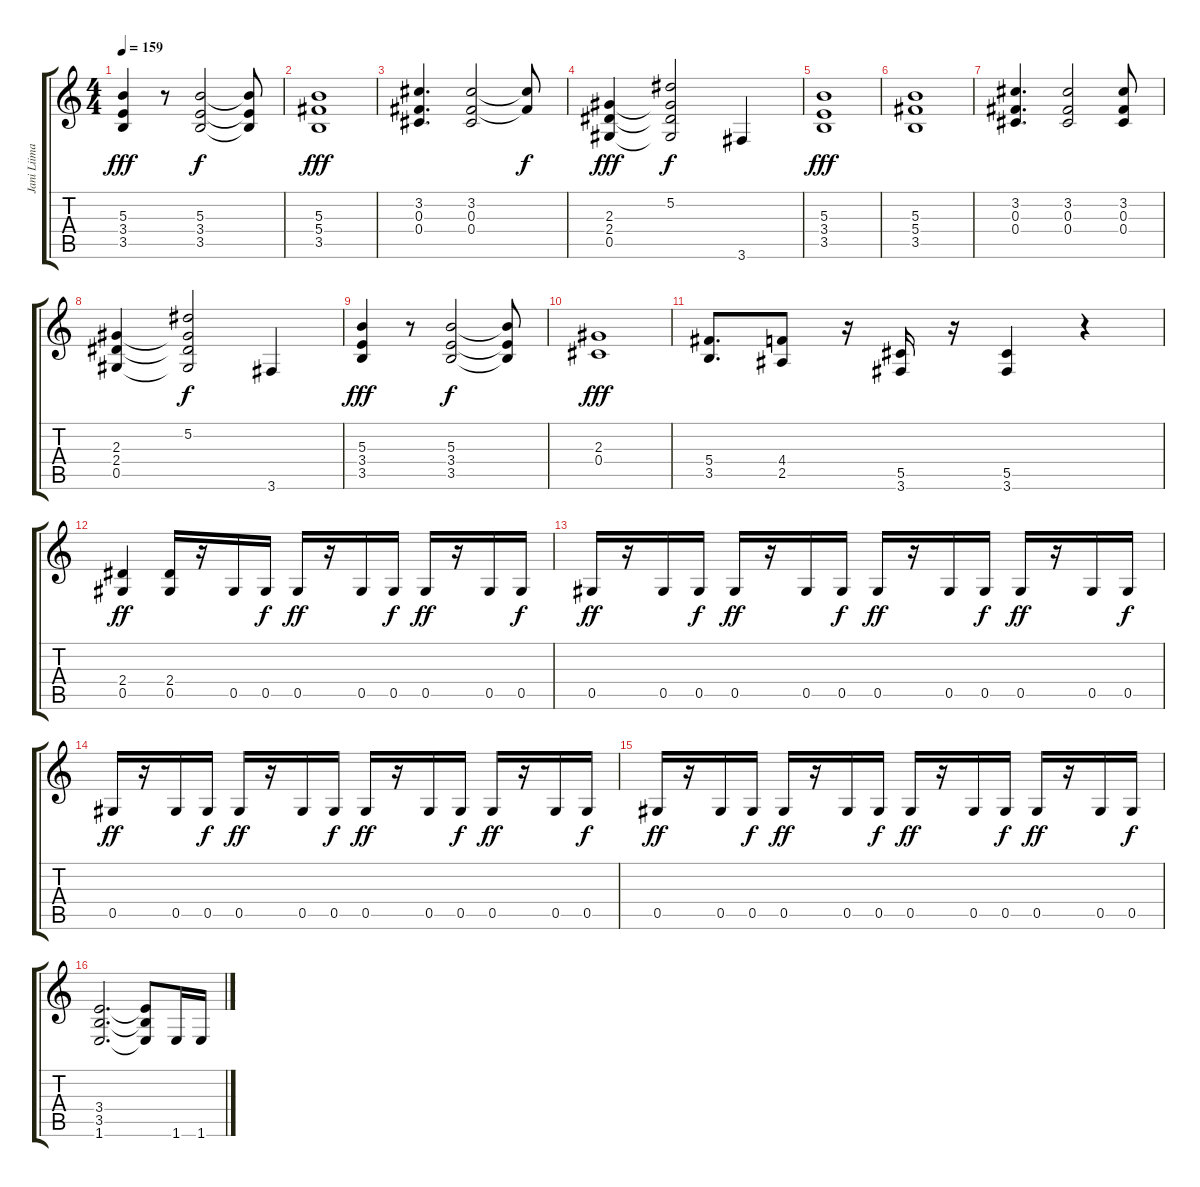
\track ("Jani Liimatainen" "Jani Liima") {instrument distortionguitar}
\staff {score tabs}
\tuning (Eb4 Bb3 Gb3 Db3 Ab2 Eb2) {hide}
\ts (4 4)
\tempo 159
\clef g2
\ks c
(5.3 3.4 3.5).4{dy fff} r.8 (5.3 3.4 3.5).2{dy f} (5.3{t} 3.4{t} 3.5{t}).8 |
(5.3 5.4 3.5).1{dy fff} |
(3.2 0.3 0.4).4{d} (3.2 0.3 0.4).2 (3.2{t} 0.3{t}).8{dy f} |
(2.3 2.4 0.5).4{dy fff} (5.2 2.3{t} 2.4{t} 0.5{t}).2{dy f} 3.6.4 |
(5.3 3.4 3.5).1{dy fff} |
(5.3 5.4 3.5).1 |
(3.2 0.3 0.4).4{d} (3.2 0.3 0.4).2 (3.2 0.3 0.4).8 |
(2.3 2.4 0.5).4 (5.2 2.3{t} 2.4{t} 0.5{t}).2{dy f} 3.6.4 |
(5.3 3.4 3.5).4{dy fff} r.8 (5.3 3.4 3.5).2{dy f} (5.3{t} 3.4{t} 3.5{t}).8 |
(2.3 0.4).1{dy fff} |
(5.4 3.5).8{d} (4.4 2.5).8 r.16 (5.5 3.6).16 r.16 (5.5 3.6).4 r.4 |
(2.4 0.5).4{dy ff} (2.4 0.5).16 r.16 0.5.16 0.5.16{dy f} 0.5.16{dy ff} r.16 0.5.16 0.5.16{dy f} 0.5.16{dy ff} r.16 0.5.16 0.5.16{dy f} |
0.5.16{dy ff} r.16 0.5.16 0.5.16{dy f} 0.5.16{dy ff} r.16 0.5.16 0.5.16{dy f} 0.5.16{dy ff} r.16 0.5.16 0.5.16{dy f} 0.5.16{dy ff} r.16 0.5.16 0.5.16{dy f} |
0.5.16{dy ff} r.16 0.5.16 0.5.16{dy f} 0.5.16{dy ff} r.16 0.5.16 0.5.16{dy f} 0.5.16{dy ff} r.16 0.5.16 0.5.16{dy f} 0.5.16{dy ff} r.16 0.5.16 0.5.16{dy f} |
0.5.16{dy ff} r.16 0.5.16 0.5.16{dy f} 0.5.16{dy ff} r.16 0.5.16 0.5.16{dy f} 0.5.16{dy ff} r.16 0.5.16 0.5.16{dy f} 0.5.16{dy ff} r.16 0.5.16 0.5.16{dy f} |
(3.4 3.5 1.6).2{d} (3.4{t} 3.5{t} 1.6{t}).8 1.6.16 1.6.16
